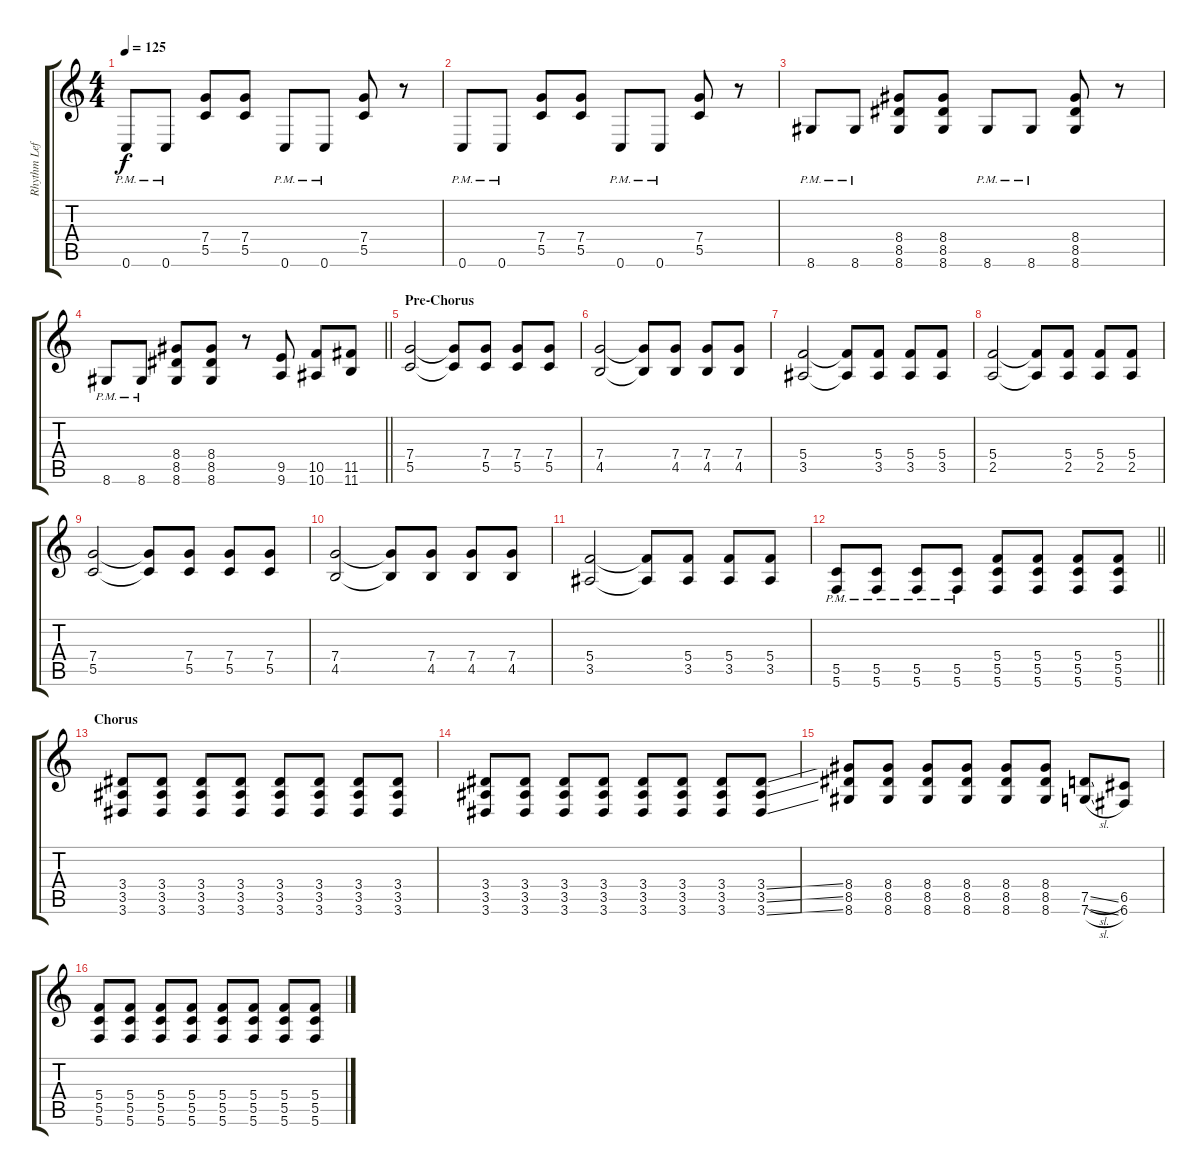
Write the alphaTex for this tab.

\track ("Rhythm Left Guitar" "Rhythm Lef") {instrument distortionguitar}
\staff {score tabs}
\tuning (D4 A3 F3 C3 G2 C2) {hide}
\ts (4 4)
\tempo 125
\clef g2
\ks c
0.6{pm}.8{dy f} 0.6{pm}.8 (7.4 5.5).8 (7.4 5.5).8 0.6{pm}.8 0.6{pm}.8 (7.4 5.5).8 r.8 |
0.6{pm}.8 0.6{pm}.8 (7.4 5.5).8 (7.4 5.5).8 0.6{pm}.8 0.6{pm}.8 (7.4 5.5).8 r.8 |
8.6{pm}.8 8.6{pm}.8 (8.4 8.5 8.6).8 (8.4 8.5 8.6).8 8.6{pm}.8 8.6{pm}.8 (8.4 8.5 8.6).8 r.8 |
\barLineRight lightlight
8.6{pm}.8 8.6{pm}.8 (8.4 8.5 8.6).8 (8.4 8.5 8.6).8 r.8 (9.5 9.6).8 (10.5 10.6).8 (11.5 11.6).8 |
\section ("" "Pre-Chorus")
(7.4 5.5).2 (7.4{t} 5.5{t}).8 (7.4 5.5).8 (7.4 5.5).8 (7.4 5.5).8 |
(7.4 4.5).2 (7.4{t} 4.5{t}).8 (7.4 4.5).8 (7.4 4.5).8 (7.4 4.5).8 |
(5.4 3.5).2 (5.4{t} 3.5{t}).8 (5.4 3.5).8 (5.4 3.5).8 (5.4 3.5).8 |
(5.4 2.5).2 (5.4{t} 2.5{t}).8 (5.4 2.5).8 (5.4 2.5).8 (5.4 2.5).8 |
(7.4 5.5).2 (7.4{t} 5.5{t}).8 (7.4 5.5).8 (7.4 5.5).8 (7.4 5.5).8 |
(7.4 4.5).2 (7.4{t} 4.5{t}).8 (7.4 4.5).8 (7.4 4.5).8 (7.4 4.5).8 |
(5.4 3.5).2 (5.4{t} 3.5{t}).8 (5.4 3.5).8 (5.4 3.5).8 (5.4 3.5).8 |
\barLineRight lightlight
(5.5{pm} 5.6{pm}).8 (5.5{pm} 5.6{pm}).8 (5.5{pm} 5.6{pm}).8 (5.5{pm} 5.6{pm}).8 (5.4 5.5 5.6).8 (5.4 5.5 5.6).8 (5.4 5.5 5.6).8 (5.4 5.5 5.6).8 |
\section ("" "Chorus")
(3.4 3.5 3.6).8 (3.4 3.5 3.6).8 (3.4 3.5 3.6).8 (3.4 3.5 3.6).8 (3.4 3.5 3.6).8 (3.4 3.5 3.6).8 (3.4 3.5 3.6).8 (3.4 3.5 3.6).8 |
(3.4 3.5 3.6).8 (3.4 3.5 3.6).8 (3.4 3.5 3.6).8 (3.4 3.5 3.6).8 (3.4 3.5 3.6).8 (3.4 3.5 3.6).8 (3.4 3.5 3.6).8 (3.4{ss} 3.5{ss} 3.6{ss}).8 |
(8.4 8.5 8.6).8 (8.4 8.5 8.6).8 (8.4 8.5 8.6).8 (8.4 8.5 8.6).8 (8.4 8.5 8.6).8 (8.4 8.5 8.6).8 (7.5{sl} 7.6{sl}).8 (6.5 6.6).8 |
(5.4 5.5 5.6).8 (5.4 5.5 5.6).8 (5.4 5.5 5.6).8 (5.4 5.5 5.6).8 (5.4 5.5 5.6).8 (5.4 5.5 5.6).8 (5.4 5.5 5.6).8 (5.4 5.5 5.6).8
